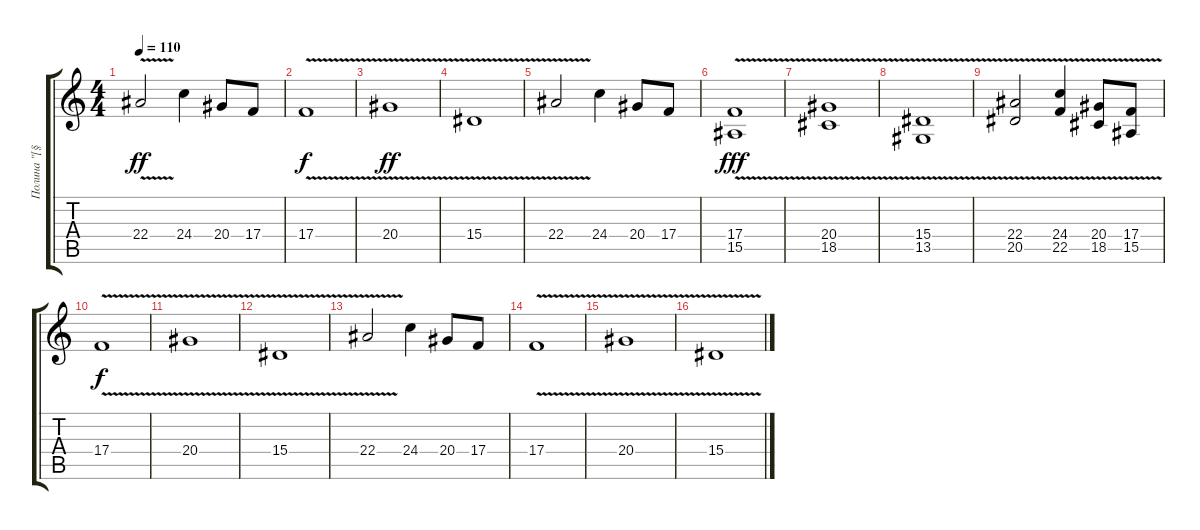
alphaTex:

\track ("Полина \"[§Lилит§] Кулакова" "Полина \"[§") {instrument tremolostrings}
\staff {score tabs}
\tuning (D4 A3 F3 C3 G2 C2) {hide}
\ts (4 4)
\tempo 110
\clef g2
\ks c
22.4{v}.2{dy ff} 24.4.4 20.4.8 17.4.8 |
17.4{v}.1{dy f} |
20.4{v}.1{dy ff} |
15.4{v}.1 |
22.4{v}.2 24.4.4 20.4.8 17.4.8 |
(17.4{v} 15.5{v}).1{dy fff} |
(20.4{v} 18.5{v}).1 |
(15.4{v} 13.5{v}).1 |
(22.4{v} 20.5{v}).2 (24.4 22.5{v}).4 (20.4 18.5{v}).8 (17.4 15.5{v}).8 |
17.4{v}.1{dy f} |
20.4{v}.1 |
15.4{v}.1 |
22.4{v}.2 24.4.4 20.4.8 17.4.8 |
17.4{v}.1 |
20.4{v}.1 |
15.4{v}.1
